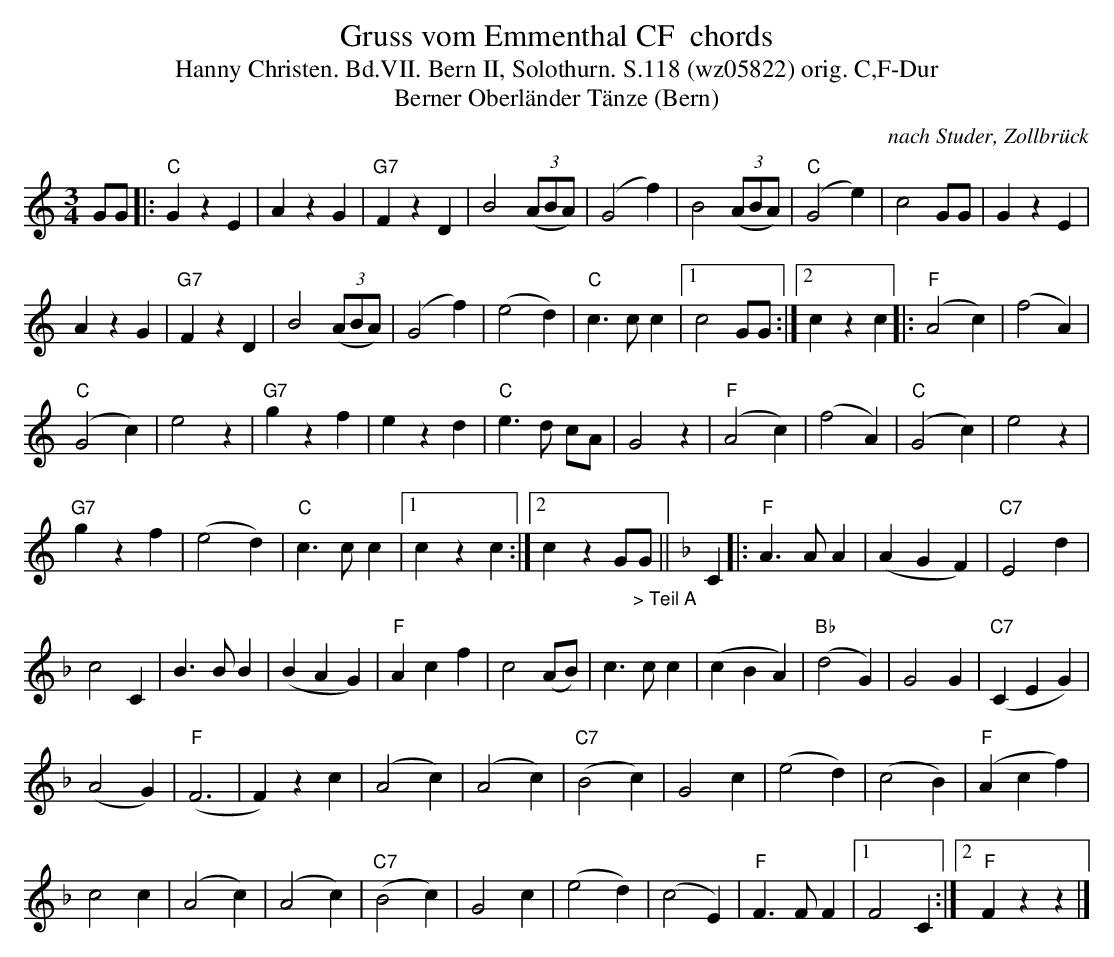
X:1
T: Gruss vom Emmenthal CF  chords
C: nach Studer, Zollbr\"uck
T:Hanny Christen. Bd.VII. Bern II, Solothurn. S.118 (wz05822) orig. C,F-Dur
T: Berner Oberl\"ander T\"anze (Bern)
M:3/4
L:1/4
K:C %%MIDI gchordon
G/G/ |: "C"GzE | AzG | "G7"FzD | B2 ((3A/B/A/) | (G2f) | B2 ((3A/B/A/) | "C"(G2e) | c2 G/G/ | GzE |
AzG | "G7"FzD | B2 ((3A/B/A/) | (G2f) | (e2d) | "C"c>cc |1 c2G/G/ :|2 czc |: "F"(A2c) | (f2A) |
"C"(G2c) | e2z | "G7"gzf | ezd | "C"e>d c/A/ | G2z | "F"(A2c) | (f2A) | "C"(G2c) | e2z |
"G7"gzf | (e2d) | "C"c>cc |1 czc :|2 czG/"_> Teil A"G/ || [K:F] C |: "F"A>AA | (AGF) | "C7"E2d |
c2C | B>BB | (BAG) | "F"Acf | c2 (A/B/) | c>cc | (cBA) | "Bb"(d2G) | G2G | "C7"(CEG) |
(A2G) | "F"(F3 | F)zc | (A2c) | (A2c) | "C7"(B2c) | G2c | (e2d) | (c2B) | "F"(Acf) |
c2c | (A2c) | (A2c) | "C7"(B2c) | G2c | (e2d) | (c2E) | "F"F>FF |1 F2C :|2 "F"Fzz |]
